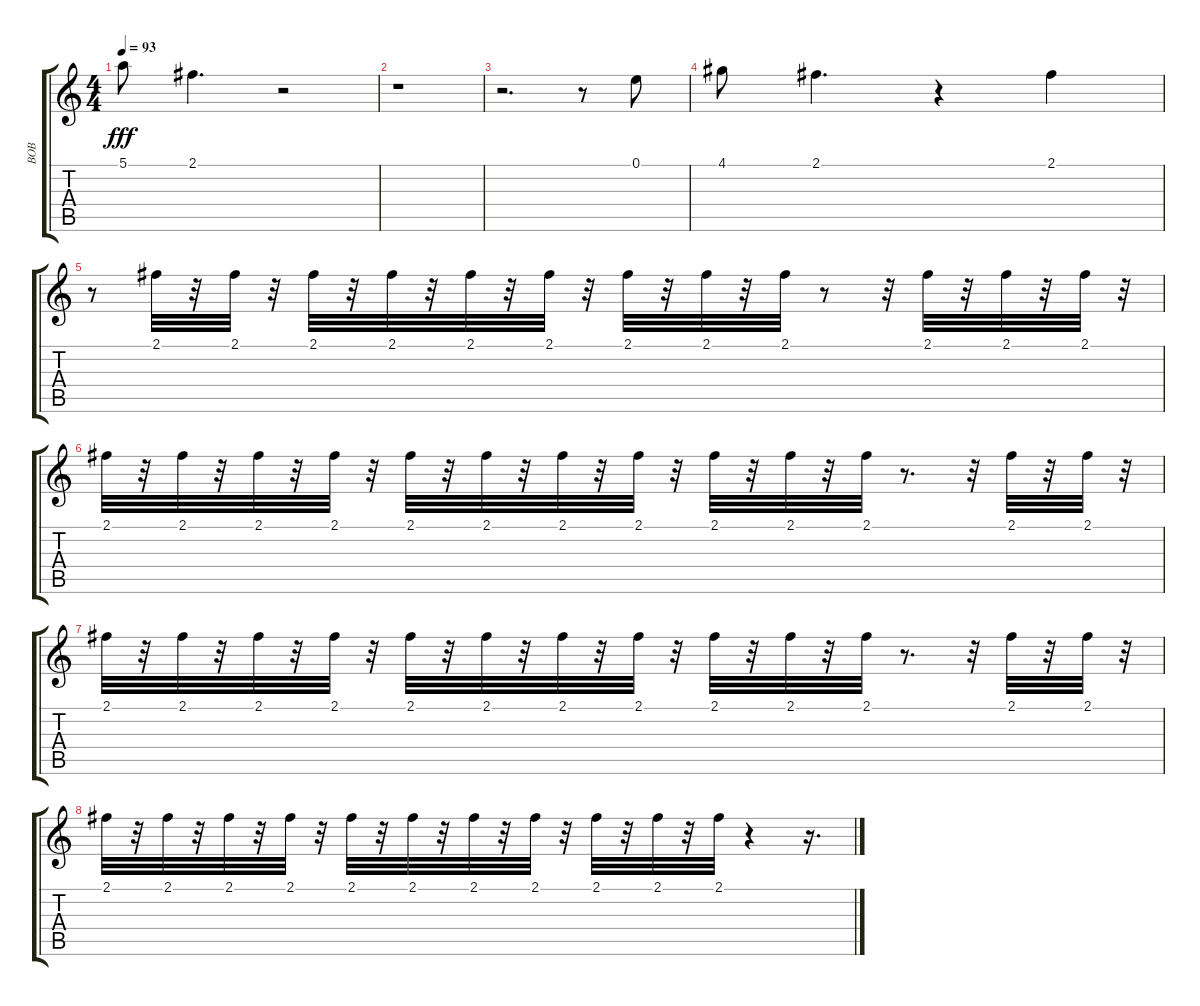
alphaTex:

\track ("BOB" "BOB") {instrument overdrivenguitar}
\staff {score tabs}
\tuning (E4 B3 G3 D3 A2 E2) {hide}
\ts (4 4)
\tempo 93
\clef g2
\ks c
5.1.8{dy fff} 2.1.4{d} r.2 |
r.1 |
r.2{d} r.8 0.1.8 |
4.1.8 2.1.4{d} r.4 2.1.4 |
r.8 2.1.32 r.32 2.1.32 r.32 2.1.32 r.32 2.1.32 r.32 2.1.32 r.32 2.1.32 r.32 2.1.32 r.32 2.1.32 r.32 2.1.32 r.8 r.32 2.1.32 r.32 2.1.32 r.32 2.1.32 r.32 |
2.1.32 r.32 2.1.32 r.32 2.1.32 r.32 2.1.32 r.32 2.1.32 r.32 2.1.32 r.32 2.1.32 r.32 2.1.32 r.32 2.1.32 r.32 2.1.32 r.32 2.1.32 r.8{d} r.32 2.1.32 r.32 2.1.32 r.32 |
2.1.32 r.32 2.1.32 r.32 2.1.32 r.32 2.1.32 r.32 2.1.32 r.32 2.1.32 r.32 2.1.32 r.32 2.1.32 r.32 2.1.32 r.32 2.1.32 r.32 2.1.32 r.8{d} r.32 2.1.32 r.32 2.1.32 r.32 |
2.1.32 r.32 2.1.32 r.32 2.1.32 r.32 2.1.32 r.32 2.1.32 r.32 2.1.32 r.32 2.1.32 r.32 2.1.32 r.32 2.1.32 r.32 2.1.32 r.32 2.1.32 r.4 r.16{d}
